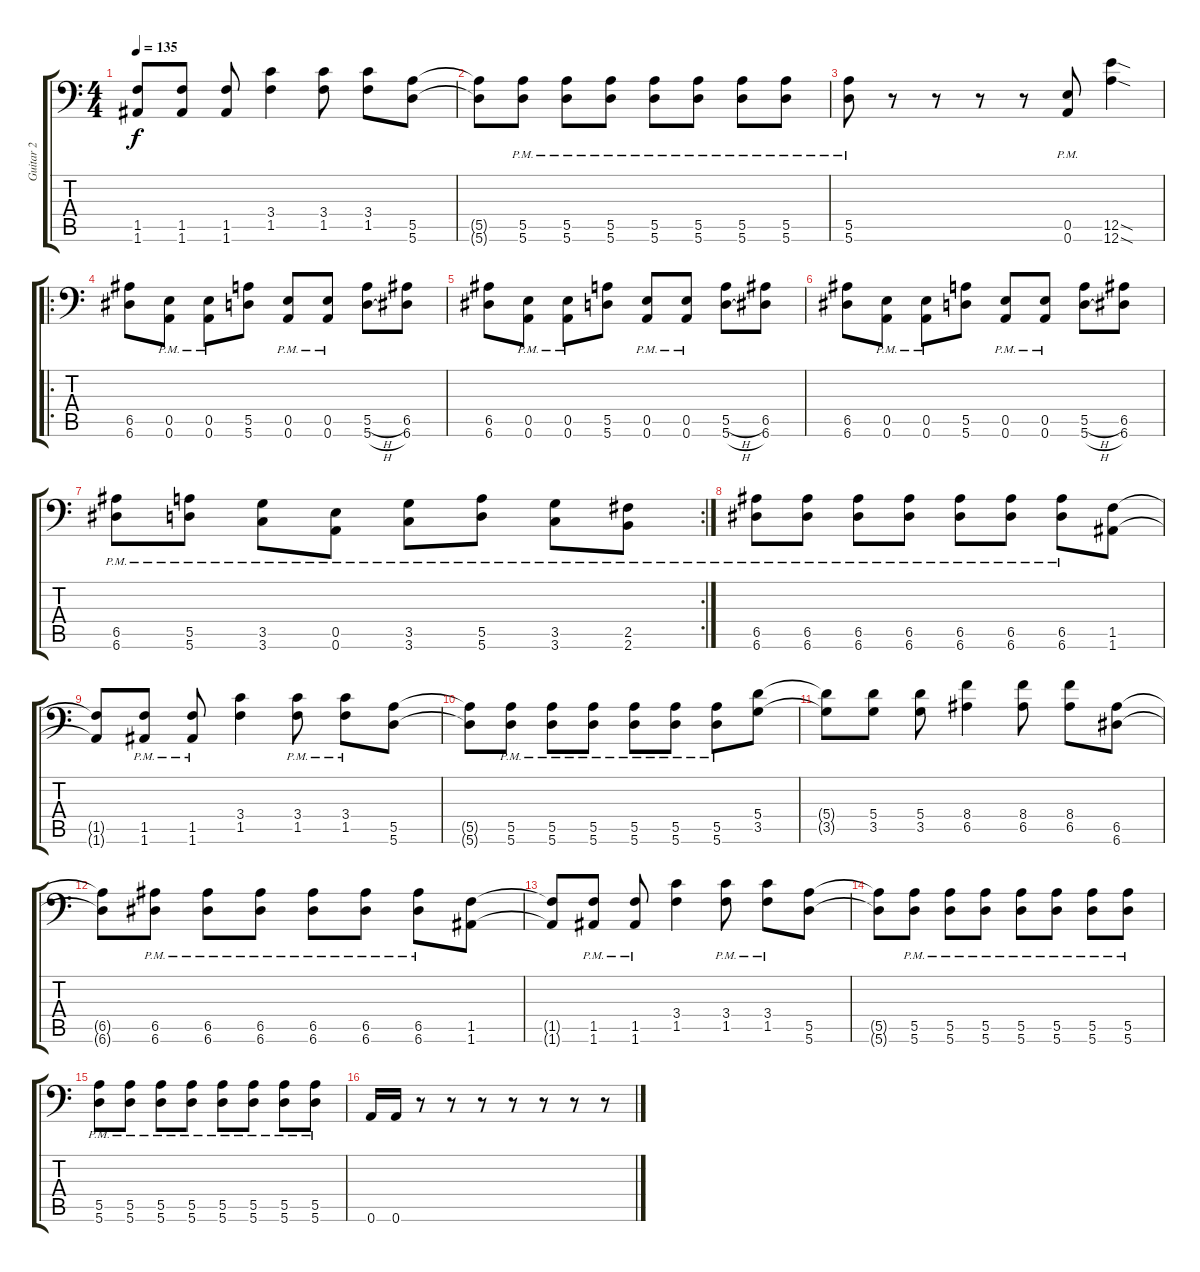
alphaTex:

\track ("Guitar 2" "Guitar 2") {instrument overdrivenguitar}
\staff {score tabs}
\tuning (B3 Gb3 D3 A2 E2 A1) {hide}
\ts (4 4)
\tempo 135
\clef f4
\ks c
(1.5{t} 1.6{t}).8{dy f} (1.5 1.6).8 (1.5 1.6).8 (3.4 1.5).4 (3.4 1.5).8 (3.4 1.5).8 (5.5 5.6).8 |
(5.5{t} 5.6{t}).8 (5.5{pm} 5.6{pm}).8 (5.5{pm} 5.6{pm}).8 (5.5{pm} 5.6{pm}).8 (5.5{pm} 5.6{pm}).8 (5.5{pm} 5.6{pm}).8 (5.5{pm} 5.6{pm}).8 (5.5{pm} 5.6{pm}).8 |
(5.5{pm} 5.6{pm}).8 r.8 r.8 r.8 r.8 (0.5 0.6{pm}).8 (12.5{sod} 12.6{sod}).4 |
\ro
(6.5 6.6).8 (0.5{pm} 0.6{pm}).8 (0.5{pm} 0.6{pm}).8 (5.5 5.6).8 (0.5{pm} 0.6{pm}).8 (0.5{pm} 0.6{pm}).8 (5.5{h} 5.6{h}).8 (6.5 6.6).8 |
(6.5 6.6).8 (0.5{pm} 0.6{pm}).8 (0.5{pm} 0.6{pm}).8 (5.5 5.6).8 (0.5{pm} 0.6{pm}).8 (0.5{pm} 0.6{pm}).8 (5.5{h} 5.6{h}).8 (6.5 6.6).8 |
(6.5 6.6).8 (0.5{pm} 0.6{pm}).8 (0.5{pm} 0.6{pm}).8 (5.5 5.6).8 (0.5{pm} 0.6{pm}).8 (0.5{pm} 0.6{pm}).8 (5.5{h} 5.6{h}).8 (6.5 6.6).8 |
\rc 2
(6.5{pm} 6.6{pm}).8 (5.5{pm} 5.6{pm}).8 (3.5{pm} 3.6{pm}).8 (0.5{pm} 0.6{pm}).8 (3.5{pm} 3.6{pm}).8 (5.5{pm} 5.6{pm}).8 (3.5{pm} 3.6{pm}).8 (2.5{pm} 2.6{pm}).8 |
(6.5{pm} 6.6{pm}).8 (6.5{pm} 6.6{pm}).8 (6.5{pm} 6.6{pm}).8 (6.5{pm} 6.6{pm}).8 (6.5{pm} 6.6{pm}).8 (6.5{pm} 6.6{pm}).8 (6.5{pm} 6.6{pm}).8 (1.5 1.6).8 |
(1.5{t} 1.6{t}).8 (1.5{pm} 1.6{pm}).8 (1.5{pm} 1.6{pm}).8 (3.4 1.5).4 (3.4{pm} 1.5{pm}).8 (3.4{pm} 1.5{pm}).8 (5.5 5.6).8 |
(5.5{t} 5.6{t}).8 (5.5{pm} 5.6{pm}).8 (5.5{pm} 5.6{pm}).8 (5.5{pm} 5.6{pm}).8 (5.5{pm} 5.6{pm}).8 (5.5{pm} 5.6{pm}).8 (5.5{pm} 5.6{pm}).8 (5.4 3.5).8 |
(5.4{t} 3.5{t}).8 (5.4 3.5).8 (5.4 3.5).8 (8.4 6.5).4 (8.4 6.5).8 (8.4 6.5).8 (6.5 6.6).8 |
(6.5{t} 6.6{t}).8 (6.5{pm} 6.6{pm}).8 (6.5{pm} 6.6{pm}).8 (6.5{pm} 6.6{pm}).8 (6.5{pm} 6.6{pm}).8 (6.5{pm} 6.6{pm}).8 (6.5{pm} 6.6{pm}).8 (1.5 1.6).8 |
(1.5{t} 1.6{t}).8 (1.5{pm} 1.6{pm}).8 (1.5{pm} 1.6{pm}).8 (3.4 1.5).4 (3.4{pm} 1.5{pm}).8 (3.4{pm} 1.5{pm}).8 (5.5 5.6).8 |
(5.5{t} 5.6{t}).8 (5.5{pm} 5.6{pm}).8 (5.5{pm} 5.6{pm}).8 (5.5{pm} 5.6{pm}).8 (5.5{pm} 5.6{pm}).8 (5.5{pm} 5.6{pm}).8 (5.5{pm} 5.6{pm}).8 (5.5{pm} 5.6{pm}).8 |
(5.5{pm} 5.6{pm}).8 (5.5{pm} 5.6{pm}).8 (5.5{pm} 5.6{pm}).8 (5.5{pm} 5.6{pm}).8 (5.5{pm} 5.6{pm}).8 (5.5{pm} 5.6{pm}).8 (5.5{pm} 5.6{pm}).8 (5.5{pm} 5.6{pm}).8 |
0.6.16 0.6.16 r.8 r.8 r.8 r.8 r.8 r.8 r.8
